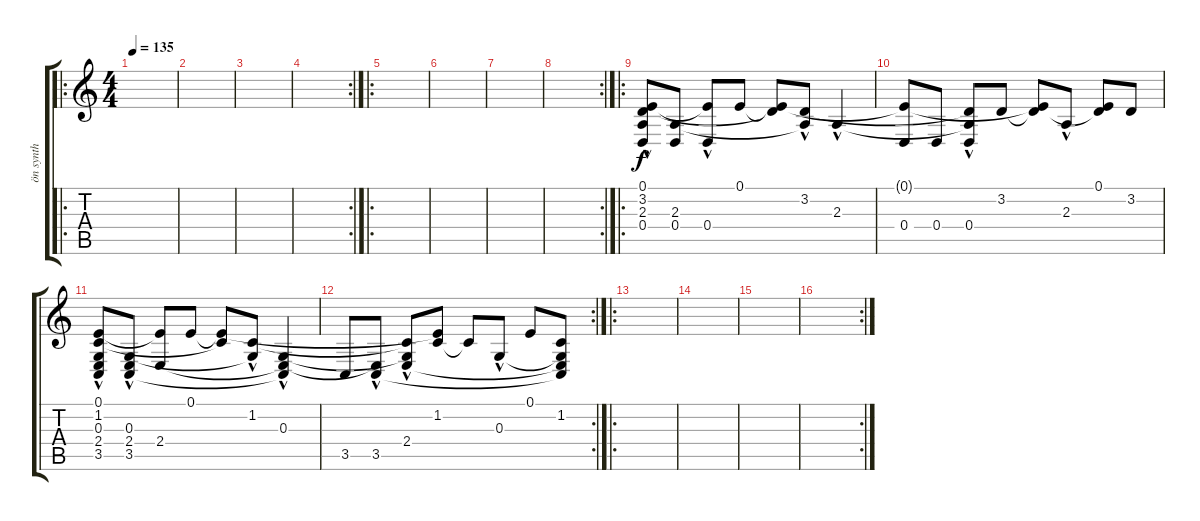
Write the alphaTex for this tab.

\track ("ön synth" "ön synth") {instrument shamisen}
\staff {score tabs}
\tuning (E4 B3 G3 D3 A2 E2) {hide}
\ro
\ts (4 4)
\tempo 135
\clef g2
\ks c
|
|
|
\rc 2
|
\ro
|
|
|
\rc 2
|
\ro
(0.1{hac} 3.2 2.3 0.4).8 (2.3 0.4).8 (0.1{t} 0.4{hac}).8 0.1.8 (0.1{t} 3.2{t}).8 (3.2{hac} 2.3{t}).8 2.3{hac}.4 |
(0.1{t} 0.4).8 0.4.8 (3.2{t} 2.3{t} 0.4{hac}).8 3.2.8 (0.1{t} 3.2{t}).8 2.3{hac}.8 (0.1 3.2{t}).8 3.2.8 |
(0.1{hac} 1.2 0.3 2.4 3.5).8 (0.3 2.4 3.5{hac}).8 (0.1{t} 2.4).8 0.1.8 (0.1{t} 1.2{t}).8 (1.2{hac} 0.3{t}).8 (0.3{hac} 2.4{t} 3.5{t}).4 |
\rc 2
3.5.8 (2.4{t} 3.5{hac}).8 (1.2{t} 0.3{t} 2.4{hac}).8 (0.1{t} 1.2).8 1.2{t}.8 0.3{hac}.8 0.1.8 (1.2 0.3{t} 2.4{t} 3.5{t}).8 |
\ro
|
|
|
\rc 2
